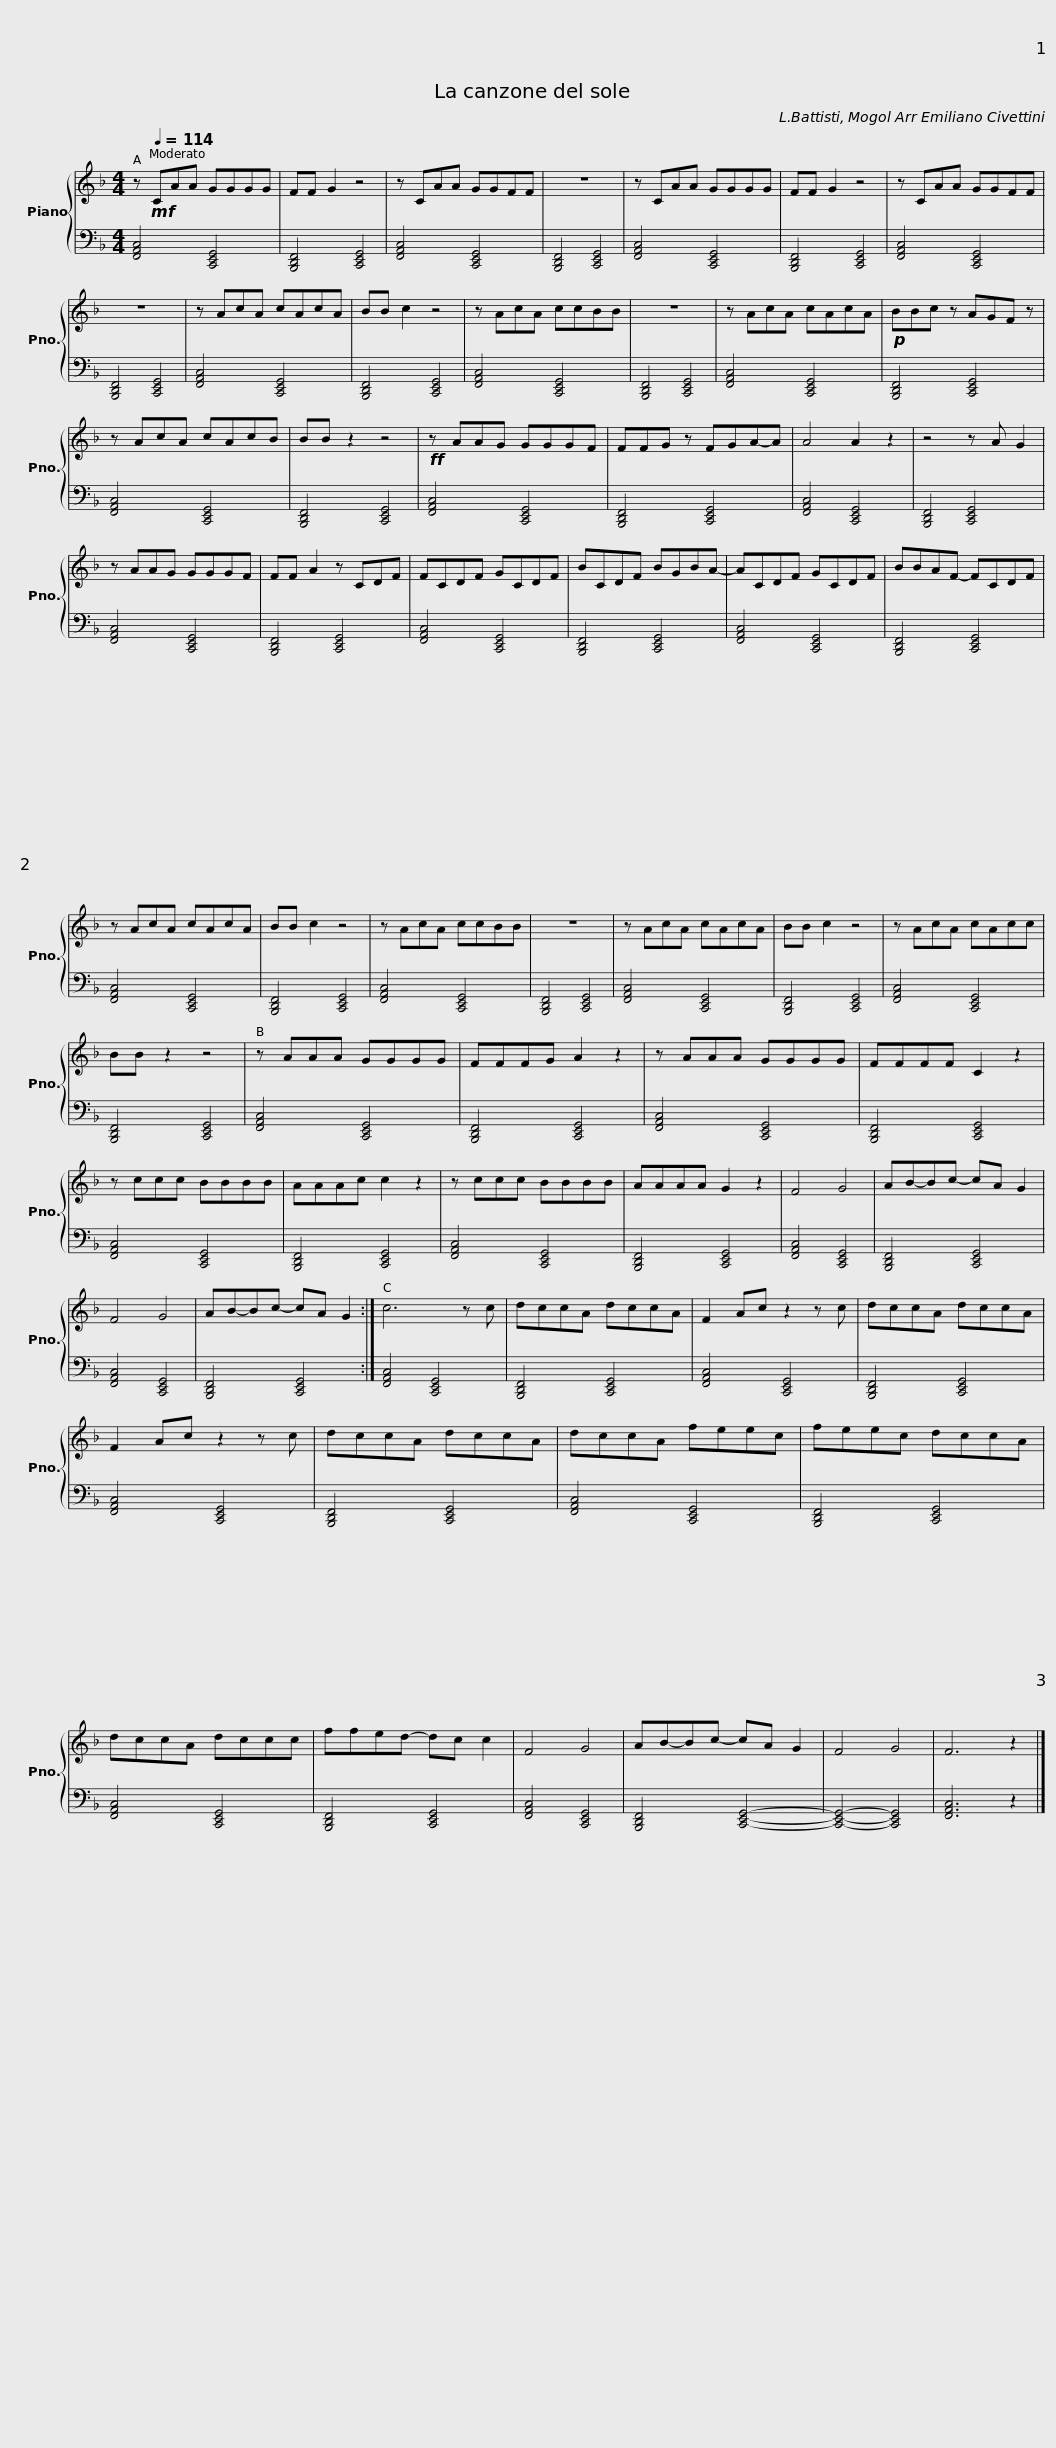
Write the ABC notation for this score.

X:1
%%score { 1 | 2 }
L:1/8
M:4/4
I:linebreak $
K:F
V:1 treble
V:2 bass
V:1
 z!mf![Q:1/4=114] CAA GGGG | FF G2 z4 | z CAA GGFF | z8 | z CAA GGGG | %5
 FF G2 z4 | z CAA GGFF |$ z8 | z AcA cAcA | BB c2 z4 | %10
 z AcA ccBB | z8 | z AcA cAcA |!p! BBc z AGF z |$ z AcA cAcB | %15
 BB z2 z4 |!ff! z AAG GGGF | FFG z FGA-A | A4 A2 z2 | z4 z A G2 |$ %20
 z AAG GGGF | FF A2 z CDF | FCDF GCDF | BCDF BGBA- | ACDF GCDF |$ %25
 BBAF- FCDF | z AcA cAcA | BB c2 z4 | z AcA ccBB | z8 | %30
 z AcA cAcA | BB c2 z4 |$ z AcA cAcc | BB z2 z4 | z AAA GGGG | %35
 FFFG A2 z2 | z AAA GGGG | FFFF C2 z2 |$ z ccc BBBB | AAAc c2 z2 | %40
 z ccc BBBB | AAAA G2 z2 | F4 G4 | AB-Bc- cA G2 | F4 G4 |$ %45
 AB-Bc- cA G2 :| c6 z c | dccA dccA | F2 Ac z2 z c | dccA dccA | %50
 F2 Ac z2 z c |$ dccA dccA | dccA feec | feec dccA | dccA dccc | %55
 ffed- dc c2 | F4 G4 |$ AB-Bc- cA G2 | F4 G4 | F6 z2 |] %60
V:2
 [F,,A,,C,]4 [C,,E,,G,,]4 | [B,,,D,,F,,]4 [C,,E,,G,,]4 | [F,,A,,C,]4 [C,,E,,G,,]4 | [B,,,D,,F,,]4 [C,,E,,G,,]4 | [F,,A,,C,]4 [C,,E,,G,,]4 | %5
 [B,,,D,,F,,]4 [C,,E,,G,,]4 | [F,,A,,C,]4 [C,,E,,G,,]4 |$ [B,,,D,,F,,]4 [C,,E,,G,,]4 | [F,,A,,C,]4 [C,,E,,G,,]4 | [B,,,D,,F,,]4 [C,,E,,G,,]4 | %10
 [F,,A,,C,]4 [C,,E,,G,,]4 | [B,,,D,,F,,]4 [C,,E,,G,,]4 | [F,,A,,C,]4 [C,,E,,G,,]4 | [B,,,D,,F,,]4 [C,,E,,G,,]4 |$ [F,,A,,C,]4 [C,,E,,G,,]4 | %15
 [B,,,D,,F,,]4 [C,,E,,G,,]4 | [F,,A,,C,]4 [C,,E,,G,,]4 | [B,,,D,,F,,]4 [C,,E,,G,,]4 | [F,,A,,C,]4 [C,,E,,G,,]4 | [B,,,D,,F,,]4 [C,,E,,G,,]4 |$ %20
 [F,,A,,C,]4 [C,,E,,G,,]4 | [B,,,D,,F,,]4 [C,,E,,G,,]4 | [F,,A,,C,]4 [C,,E,,G,,]4 | [B,,,D,,F,,]4 [C,,E,,G,,]4 | [F,,A,,C,]4 [C,,E,,G,,]4 |$ %25
 [B,,,D,,F,,]4 [C,,E,,G,,]4 | [F,,A,,C,]4 [C,,E,,G,,]4 | [B,,,D,,F,,]4 [C,,E,,G,,]4 | [F,,A,,C,]4 [C,,E,,G,,]4 | [B,,,D,,F,,]4 [C,,E,,G,,]4 | %30
 [F,,A,,C,]4 [C,,E,,G,,]4 | [B,,,D,,F,,]4 [C,,E,,G,,]4 |$ [F,,A,,C,]4 [C,,E,,G,,]4 | [B,,,D,,F,,]4 [C,,E,,G,,]4 | [F,,A,,C,]4 [C,,E,,G,,]4 | %35
 [B,,,D,,F,,]4 [C,,E,,G,,]4 | [F,,A,,C,]4 [C,,E,,G,,]4 | [B,,,D,,F,,]4 [C,,E,,G,,]4 |$ [F,,A,,C,]4 [C,,E,,G,,]4 | [B,,,D,,F,,]4 [C,,E,,G,,]4 | %40
 [F,,A,,C,]4 [C,,E,,G,,]4 | [B,,,D,,F,,]4 [C,,E,,G,,]4 | [F,,A,,C,]4 [C,,E,,G,,]4 | [B,,,D,,F,,]4 [C,,E,,G,,]4 | [F,,A,,C,]4 [C,,E,,G,,]4 |$ %45
 [B,,,D,,F,,]4 [C,,E,,G,,]4 :| [F,,A,,C,]4 [C,,E,,G,,]4 | [B,,,D,,F,,]4 [C,,E,,G,,]4 | [F,,A,,C,]4 [C,,E,,G,,]4 | [B,,,D,,F,,]4 [C,,E,,G,,]4 | %50
 [F,,A,,C,]4 [C,,E,,G,,]4 |$ [B,,,D,,F,,]4 [C,,E,,G,,]4 | [F,,A,,C,]4 [C,,E,,G,,]4 | [B,,,D,,F,,]4 [C,,E,,G,,]4 | [F,,A,,C,]4 [C,,E,,G,,]4 | %55
 [B,,,D,,F,,]4 [C,,E,,G,,]4 | [F,,A,,C,]4 [C,,E,,G,,]4 |$ [B,,,D,,F,,]4 [C,,E,,G,,]4- | [C,,E,,G,,]4- [C,,E,,G,,]4 | [F,,A,,C,]6 z2 |] %60
